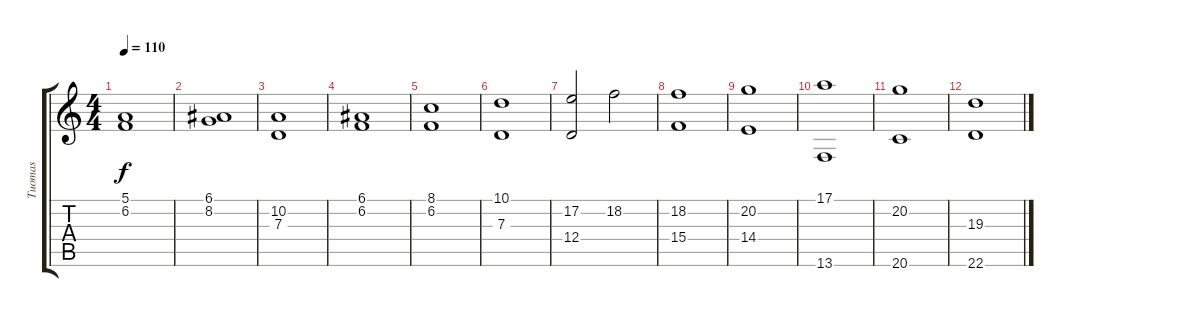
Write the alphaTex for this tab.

\track ("Tuomas" "Tuomas") {instrument pad4choir}
\staff {score tabs}
\tuning (E4 B3 G3 D3 A2 E2) {hide}
\ts (4 4)
\tempo 110
\clef g2
\ks c
(5.1 6.2).1{dy f} |
(6.1 8.2).1 |
(10.2 7.3).1 |
(6.1 6.2).1 |
(8.1 6.2).1 |
(10.1 7.3).1 |
(17.2 12.4).2 18.2.2 |
(18.2 15.4).1 |
(20.2 14.4).1 |
(17.1 13.6).1 |
(20.2 20.6).1 |
(19.3 22.6).1
